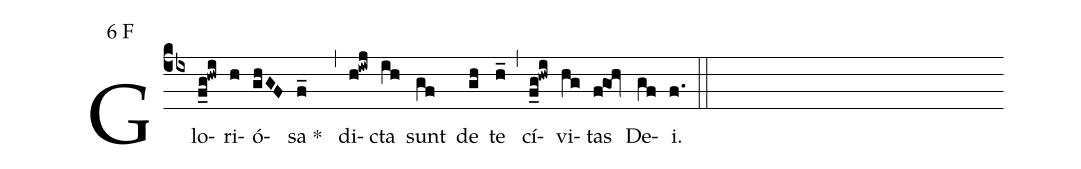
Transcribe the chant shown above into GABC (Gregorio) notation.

mode:6 F;
%%
(cb4) Glo(f_g@hwi)ri(h)ó(ghGF)sa(f_) *()(,)  di(h@iwj)cta(ih) sunt(gf) de(gh) te(h_) (,) cí(f_g@hwi)vi(hg)tas(f@goh) De(gf)i.(f.) (::)
